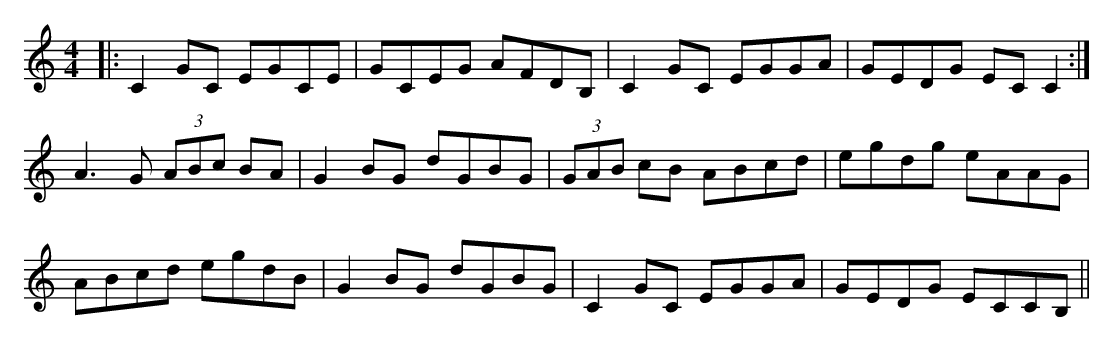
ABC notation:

X:1
M:4/4
K:C
|:C2GC EGCE|GCEG AFDB,|C2 GC EGGA|GEDG EC C2:|
A3G (3ABc BA|G2BG dGBG|(3GAB cB ABcd|egdg eAAG|
ABcd egdB|G2BG dGBG|C2GC EGGA|GEDG ECCB,||
